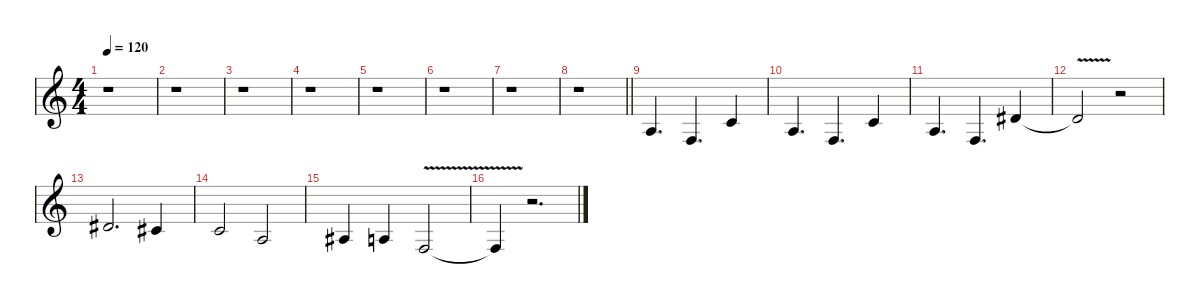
\defaultSystemsLayout 4
\hideDynamics
\bracketExtendMode nobrackets
\singleTrackTrackNamePolicy hidden
\multiTrackTrackNamePolicy hidden
\firstSystemTrackNameMode fullname
\firstSystemTrackNameOrientation horizontal
\otherSystemsTrackNameOrientation horizontal
\track ("VOICE" "clar.") {defaultSystemsLayout 4 instrument clarinet}
\staff {score}
\tuning (E4 B3 G3 D3 A2 E2)
\ts (4 4)
\beaming (8 2 2 2 2)
\tempo 120
\clef g2
\ks c
r.1{dy f instrument clarinet beam Down} |
r.1{beam Down} |
r.1{beam Down} |
r.1{beam Down} |
r.1{beam Down} |
r.1{beam Down} |
r.1{beam Down} |
\barLineRight lightlight
r.1{beam Down} |
2.3.4{d beam Up} 3.4.4{d beam Up} 5.3.4{beam Up} |
2.3.4{d beam Up} 3.4.4{d beam Up} 5.3.4{beam Up} |
2.3.4{d beam Up} 3.4.4{d beam Up} 4.2{acc #}.4{beam Up} |
4.2{v t acc #}.2{beam Up} r.2{beam Up} |
4.2{acc #}.2{d beam Up} 2.2{acc #}.4{beam Up} |
5.3.2{beam Up} 2.3.2{beam Up} |
3.3{acc #}.4{beam Up} 2.3.4{beam Up} 3.4{v}.2{beam Up} |
3.4{v t}.4{beam Up} r.2{d beam Up}
